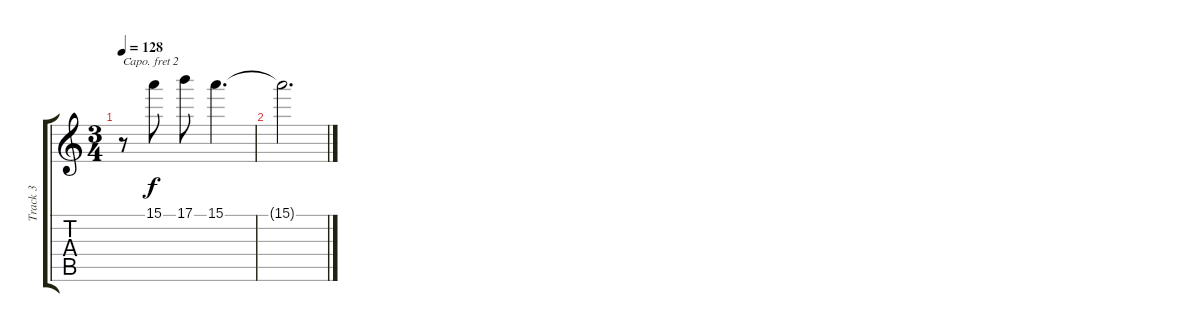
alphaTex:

\track ("Track 3" "Track 3") {instrument electricguitarjazz}
\staff {score tabs}
\capo 2
\tuning (E4 B3 G3 D3 A2 E2) {hide}
\ts (3 4)
\tempo 128
\clef g2
\ks c
r.8{dy f} 15.1.8 17.1.8 15.1.4{d} |
15.1{t}.2{d}
